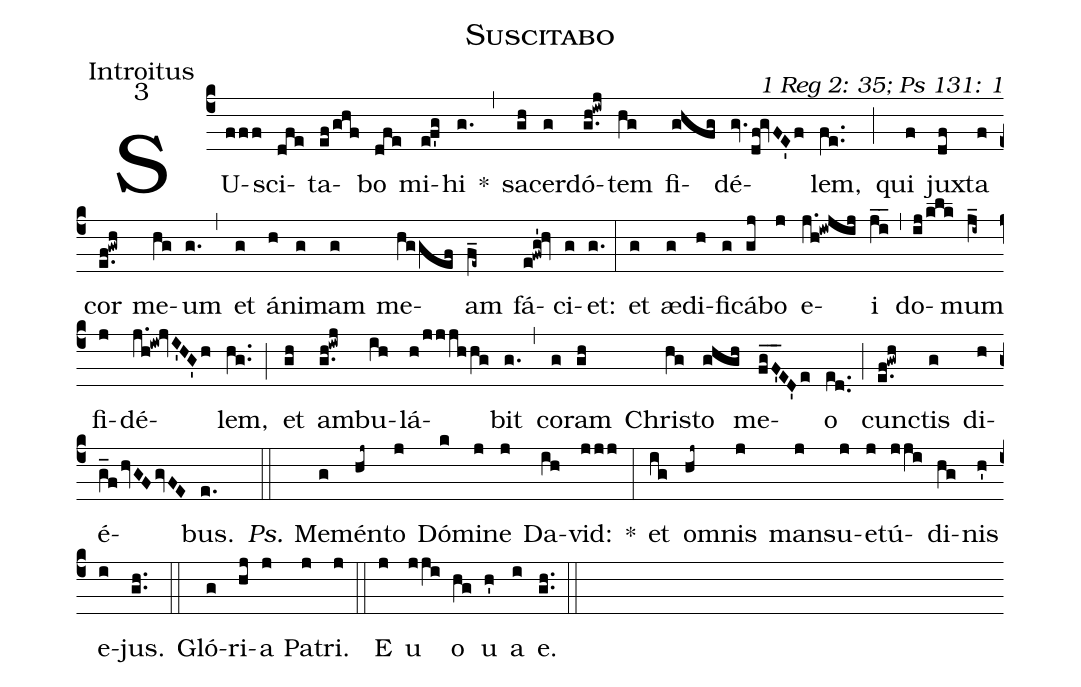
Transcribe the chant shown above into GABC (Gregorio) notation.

name: Suscitabo;
office-part: Introitus;
mode: 3;
commentary: 1 Reg 2: 35; Ps 131: 1;
%%
(c4) SU(fff)sci(dfe)ta(ef/ghf)bo(dfe) mi(ef'g)hi(g.) *(,) sa(gh)cer(g)dó(g.h!iwj)tem(hg) fi(ghfg)dé(gv.df!gvFE'f)lem,(fe..) (;) qui(f) jux(df)ta(f) cor(e.f!gwh) me(hg)um(g.) (,) et(g) á(h)ni(g)mam(g) me(hggef)am(f_e~) fá(e!fwg'!hv)ci(g)et:(g.) (:)
et(g) æ(g)di(h)fi(g)cá(gj)bo(j) e(j.h!iwjij)i(ji__) (,) do(ij/klk)mum(j_i~) fi(j)dé(j.h!iw!jvI'HG'h)lem,(hg..) (;) et(gh) am(g.h!iwj)bu(ih)lá(h/jjjhhg)bit(g.) (,) co(g)ram(gh) Chris(hg)to(ghgh) me(fg_F'_ED'e)o(ed..) (;) cunc(e.f!gwh)tis(g) di(h)é(g_fhvGFgvFE)bus.(e.) (::)
<i>Ps.</i> Me(g)mén(hj~)to(j) Dó(k)mi(j)ne(j) Da(ih)vid:(jjj) *(:)
et(ig) om(hj~)nis(j) man(j)su(j)e(j)tú(jji)di(hg)nis(h') e(i)jus.(gh..) (::)
Gló(g)ri(hj)a(j) Pa(j)tri.(j) (::)
<eu>E(j) u(jji) o(hg) u(h') a(i) e.</eu>(gh..) (::)
